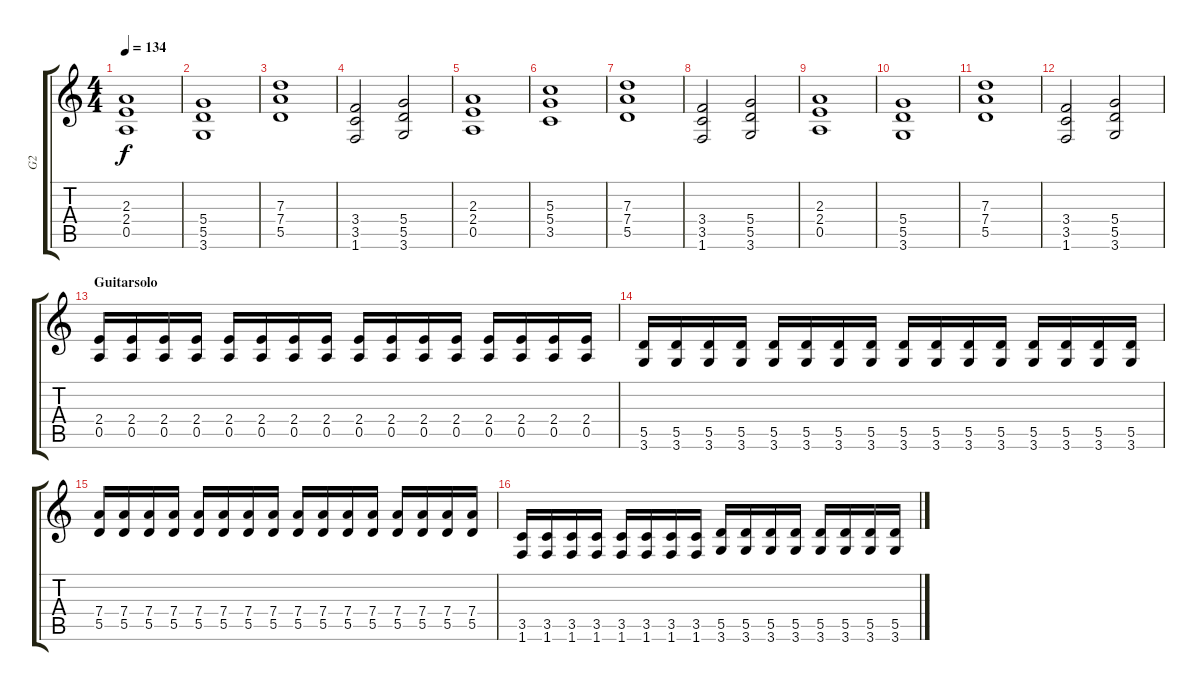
\track ("G2" "G2") {instrument distortionguitar}
\staff {score tabs}
\tuning (E4 B3 G3 D3 A2 E2) {hide}
\ts (4 4)
\tempo 134
\clef g2
\ks c
(2.3 2.4 0.5).1{dy f} |
(5.4 5.5 3.6).1 |
(7.3 7.4 5.5).1 |
(3.4 3.5 1.6).2 (5.4 5.5 3.6).2 |
(2.3 2.4 0.5).1 |
(5.3 5.4 3.5).1 |
(7.3 7.4 5.5).1 |
(3.4 3.5 1.6).2 (5.4 5.5 3.6).2 |
(2.3 2.4 0.5).1 |
(5.4 5.5 3.6).1 |
(7.3 7.4 5.5).1 |
(3.4 3.5 1.6).2 (5.4 5.5 3.6).2 |
\section ("" "Guitarsolo")
(2.4 0.5).16 (2.4 0.5).16 (2.4 0.5).16 (2.4 0.5).16 (2.4 0.5).16 (2.4 0.5).16 (2.4 0.5).16 (2.4 0.5).16 (2.4 0.5).16 (2.4 0.5).16 (2.4 0.5).16 (2.4 0.5).16 (2.4 0.5).16 (2.4 0.5).16 (2.4 0.5).16 (2.4 0.5).16 |
(5.5 3.6).16 (5.5 3.6).16 (5.5 3.6).16 (5.5 3.6).16 (5.5 3.6).16 (5.5 3.6).16 (5.5 3.6).16 (5.5 3.6).16 (5.5 3.6).16 (5.5 3.6).16 (5.5 3.6).16 (5.5 3.6).16 (5.5 3.6).16 (5.5 3.6).16 (5.5 3.6).16 (5.5 3.6).16 |
(7.4 5.5).16 (7.4 5.5).16 (7.4 5.5).16 (7.4 5.5).16 (7.4 5.5).16 (7.4 5.5).16 (7.4 5.5).16 (7.4 5.5).16 (7.4 5.5).16 (7.4 5.5).16 (7.4 5.5).16 (7.4 5.5).16 (7.4 5.5).16 (7.4 5.5).16 (7.4 5.5).16 (7.4 5.5).16 |
(3.5 1.6).16 (3.5 1.6).16 (3.5 1.6).16 (3.5 1.6).16 (3.5 1.6).16 (3.5 1.6).16 (3.5 1.6).16 (3.5 1.6).16 (5.5 3.6).16 (5.5 3.6).16 (5.5 3.6).16 (5.5 3.6).16 (5.5 3.6).16 (5.5 3.6).16 (5.5 3.6).16 (5.5 3.6).16
